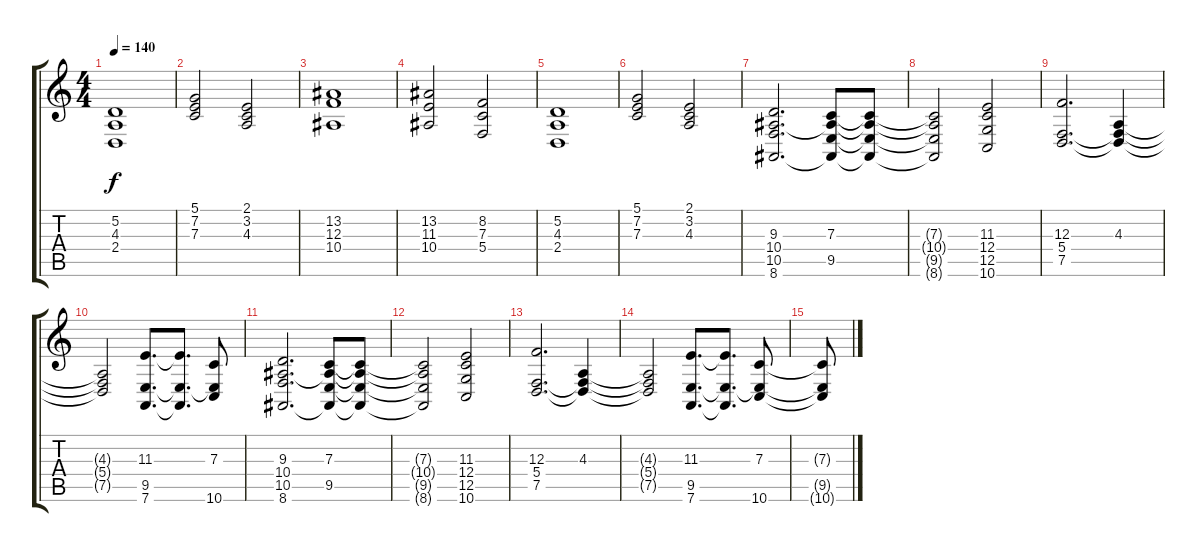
\track "" {instrument stringensemble1}
\staff {score tabs}
\tuning (D4 A3 F3 C3 G2 D2) {hide}
\ts (4 4)
\tempo 140
\clef g2
\ks c
(5.2 4.3 2.4).1{dy f} |
(5.1 7.2 7.3).2 (2.1 3.2 4.3).2 |
(13.2 12.3 10.4).1 |
(13.2 11.3 10.4).2 (8.2 7.3 5.4).2 |
(5.2 4.3 2.4).1 |
(5.1 7.2 7.3).2 (2.1 3.2 4.3).2 |
(9.3 10.4 10.5 8.6).2{d} (7.3 10.4{t} 9.5 8.6{t}).8 (7.3{t} 10.4{t} 9.5{t} 8.6{t}).8 |
(7.3{t} 10.4{t} 9.5{t} 8.6{t}).2 (11.3 12.4 12.5 10.6).2 |
(12.3 5.4 7.5).2{d} (4.3 5.4{t} 7.5{t}).4 |
(4.3{t} 5.4{t} 7.5{t}).2 (11.3 9.5 7.6).8{d} (11.3{t} 9.5{t} 7.6{t}).8{d} (7.3 9.5{t} 10.6).8 |
(9.3 10.4 10.5 8.6).2{d} (7.3 10.4{t} 9.5 8.6{t}).8 (7.3{t} 10.4{t} 9.5{t} 8.6{t}).8 |
(7.3{t} 10.4{t} 9.5{t} 8.6{t}).2 (11.3 12.4 12.5 10.6).2 |
(12.3 5.4 7.5).2{d} (4.3 5.4{t} 7.5{t}).4 |
(4.3{t} 5.4{t} 7.5{t}).2 (11.3 9.5 7.6).8{d} (11.3{t} 9.5{t} 7.6{t}).8{d} (7.3 9.5{t} 10.6).8 |
(7.3{t} 9.5{t} 10.6{t}).8
